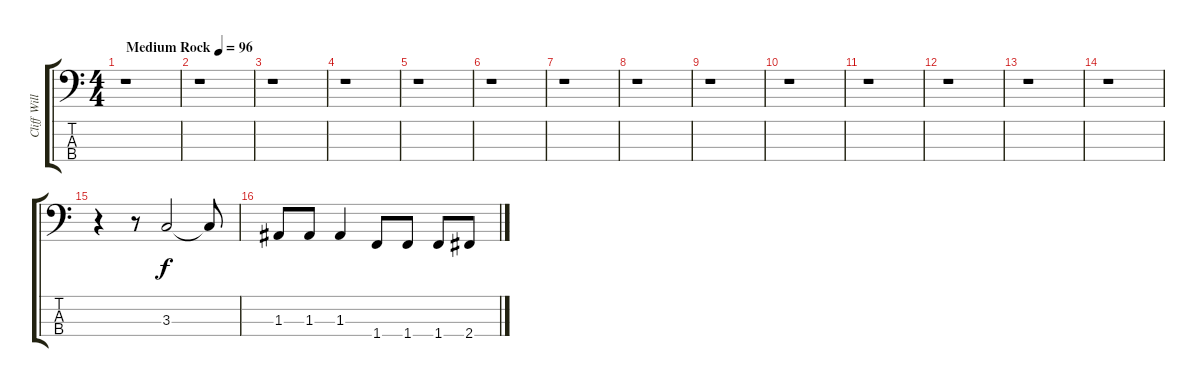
\track ("Cliff Williams: Bass Guitar" "Cliff Will") {instrument electricbasspick}
\staff {score tabs}
\tuning (G2 D2 A1 E1) {hide}
\ts (4 4)
\tempo (96 "Medium Rock")
\clef f4
\ks c
r.1{dy f instrument electricbasspick} |
r.1 |
r.1 |
r.1 |
r.1 |
r.1 |
r.1 |
r.1 |
r.1 |
r.1 |
r.1 |
r.1 |
r.1 |
r.1 |
r.4 r.8 3.3.2 3.3{t}.8 |
1.3.8 1.3.8 1.3.4 1.4.8 1.4.8 1.4.8 2.4.8
